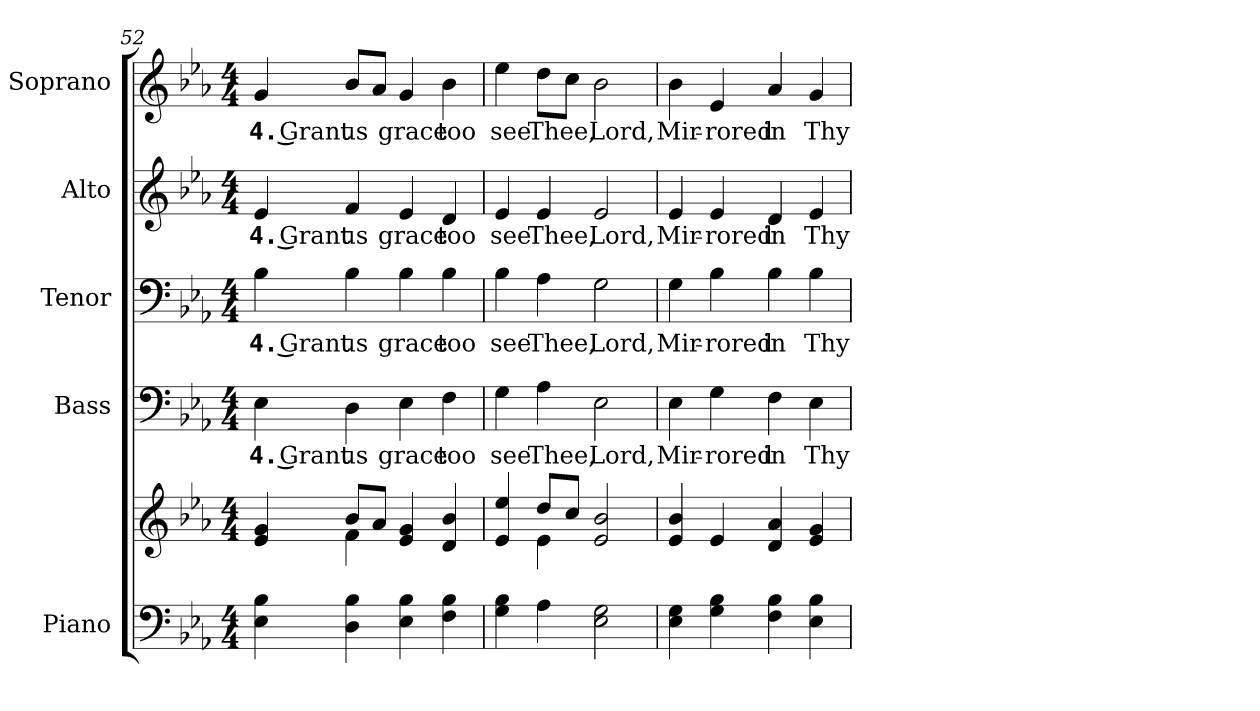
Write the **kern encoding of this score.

**kern	**kern	**kern	**text	**kern	**text	**kern	**text	**kern	**text
*part5	*part5	*part4	*part4	*part3	*part3	*part2	*part2	*part1	*part1
*staff6	*staff5	*staff4	*staff4	*staff3	*staff3	*staff2	*staff2	*staff1	*staff1
*I"Piano	*	*I"Bass	*	*I"Tenor	*	*I"Alto	*	*I"Soprano	*
*I'Pno.	*	*I'B.	*	*I'T.	*	*I'A.	*	*I'S.	*
*clefF4	*clefG2	*clefF4	*	*clefF4	*	*clefG2	*	*clefG2	*
*k[b-e-a-]	*k[b-e-a-]	*k[b-e-a-]	*	*k[b-e-a-]	*	*k[b-e-a-]	*	*k[b-e-a-]	*
*E-:	*E-:	*E-:	*	*E-:	*	*E-:	*	*E-:	*
*M4/4	*M4/4	*M4/4	*	*M4/4	*	*M4/4	*	*M4/4	*
=52	=52	=52	=52	=52	=52	=52	=52	=52	=52
*	*^	*	*	*	*	*	*	*	*
!	!	!	!	!LO:LY:b:color=#000000	!	!	!	!	!	!
!	!	!	!	!	!	!LO:LY:b:color=#000000	!	!	!	!
!	!	!	!	!	!	!	!	!LO:LY:b:color=#000000	!	!
!	!	!	!	!	!	!	!	!	!	!LO:LY:b:color=#000000
4E-i\ 4B-i	4e-i/ 4gi	4ryy	4E-i\	4. Grant	4B-i\	4. Grant	4e-i/	4. Grant	4gi/	4. Grant
!	!	!	!	!LO:LY:b:color=#000000	!	!	!	!	!	!
!	!	!	!	!	!	!LO:LY:b:color=#000000	!	!	!	!
!	!	!	!	!	!	!	!	!LO:LY:b:color=#000000	!	!
!	!	!	!	!	!	!	!	!	!	!LO:LY:b:color=#000000
4Di\ 4B-i	8b-i/L	4fi\	4Di\	us	4B-i\	us	4fi/	us	8b-i/L	us
.	8a-i/J	.	.	.	.	.	.	.	8a-i/J	.
!	!	!	!	!LO:LY:b:color=#000000	!	!	!	!	!	!
!	!	!	!	!	!	!LO:LY:b:color=#000000	!	!	!	!
!	!	!	!	!	!	!	!	!LO:LY:b:color=#000000	!	!
!	!	!	!	!	!	!	!	!	!	!LO:LY:b:color=#000000
4E-i\ 4B-i	4e-i/ 4gi	2ryy	4E-i\	grace	4B-i\	grace	4e-i/	grace	4gi/	grace
!	!	!	!	!LO:LY:b:color=#000000	!	!	!	!	!	!
!	!	!	!	!	!	!LO:LY:b:color=#000000	!	!	!	!
!	!	!	!	!	!	!	!	!LO:LY:b:color=#000000	!	!
!	!	!	!	!	!	!	!	!	!	!LO:LY:b:color=#000000
4Fi\ 4B-i	4di/ 4b-i	.	4Fi\	too	4B-i\	too	4di/	too	4b-i\	too
!!LO:PB:g=z
=53	=53	=53	=53	=53	=53	=53	=53	=53	=53	=53
!	!	!	!	!LO:LY:b:color=#000000	!	!	!	!	!	!
!	!	!	!	!	!	!LO:LY:b:color=#000000	!	!	!	!
!	!	!	!	!	!	!	!	!LO:LY:b:color=#000000	!	!
!	!	!	!	!	!	!	!	!	!	!LO:LY:b:color=#000000
4Gi\ 4B-i	4e-i/ 4ee-i	4ryy	4Gi\	see	4B-i\	see	4e-i/	see	4ee-i\	see
!	!	!	!	!LO:LY:b:color=#000000	!	!	!	!	!	!
!	!	!	!	!	!	!LO:LY:b:color=#000000	!	!	!	!
!	!	!	!	!	!	!	!	!LO:LY:b:color=#000000	!	!
!	!	!	!	!	!	!	!	!	!	!LO:LY:b:color=#000000
4A-i\	8ddi/L	4e-i\	4A-i\	Thee,	4A-i\	Thee,	4e-i/	Thee,	8ddi\L	Thee,
.	8cci/J	.	.	.	.	.	.	.	8cci\J	.
!	!	!	!	!LO:LY:b:color=#000000	!	!	!	!	!	!
!	!	!	!	!	!	!LO:LY:b:color=#000000	!	!	!	!
!	!	!	!	!	!	!	!	!LO:LY:b:color=#000000	!	!
!	!	!	!	!	!	!	!	!	!	!LO:LY:b:color=#000000
2E-i\ 2Gi	2e-i/ 2b-i	2ryy	2E-i\	Lord,	2Gi\	Lord,	2e-i/	Lord,	2b-i\	Lord,
*	*v	*v	*	*	*	*	*	*	*	*
=54	=54	=54	=54	=54	=54	=54	=54	=54	=54
*	*^	*	*	*	*	*	*	*	*
!	!	!	!	!LO:LY:b:color=#000000	!	!	!	!	!	!
*	*v	*v	*	*	*	*	*	*	*	*
*	*^	*	*	*	*	*	*	*	*
!	!	!	!	!	!	!LO:LY:b:color=#000000	!	!	!	!
*	*v	*v	*	*	*	*	*	*	*	*
*	*^	*	*	*	*	*	*	*	*
!	!	!	!	!	!	!	!	!LO:LY:b:color=#000000	!	!
*	*v	*v	*	*	*	*	*	*	*	*
*	*^	*	*	*	*	*	*	*	*
!	!	!	!	!	!	!	!	!	!	!LO:LY:b:color=#000000
*	*v	*v	*	*	*	*	*	*	*	*
4E-i\ 4Gi	4e-i/ 4b-i	4E-i\	Mir-	4Gi\	Mir-	4e-i/	Mir-	4b-i\	Mir-
!	!	!	!LO:LY:b:color=#000000	!	!	!	!	!	!
!	!	!	!	!	!LO:LY:b:color=#000000	!	!	!	!
!	!	!	!	!	!	!	!LO:LY:b:color=#000000	!	!
!	!	!	!	!	!	!	!	!	!LO:LY:b:color=#000000
4Gi\ 4B-i	4e-i/	4Gi\	-rored	4B-i\	-rored	4e-i/	-rored	4e-i/	-rored
!	!	!	!LO:LY:b:color=#000000	!	!	!	!	!	!
!	!	!	!	!	!LO:LY:b:color=#000000	!	!	!	!
!	!	!	!	!	!	!	!LO:LY:b:color=#000000	!	!
!	!	!	!	!	!	!	!	!	!LO:LY:b:color=#000000
4Fi\ 4B-i	4di/ 4a-i	4Fi\	in	4B-i\	in	4di/	in	4a-i/	in
!	!	!	!LO:LY:b:color=#000000	!	!	!	!	!	!
!	!	!	!	!	!LO:LY:b:color=#000000	!	!	!	!
!	!	!	!	!	!	!	!LO:LY:b:color=#000000	!	!
!	!	!	!	!	!	!	!	!	!LO:LY:b:color=#000000
4E-i\ 4B-i	4e-i/ 4gi	4E-i\	Thy	4B-i\	Thy	4e-i/	Thy	4gi/	Thy
=	=	=	=	=	=	=	=	=	=
*-	*-	*-	*-	*-	*-	*-	*-	*-	*-
